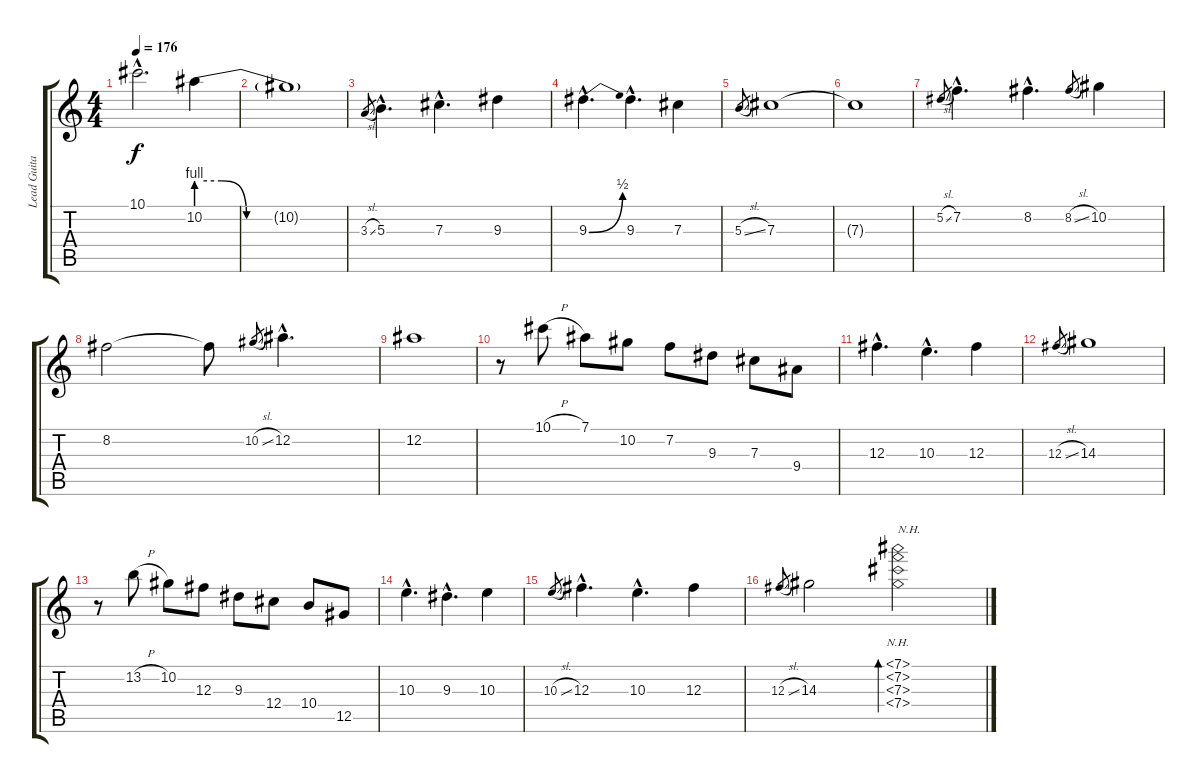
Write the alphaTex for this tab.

\track ("Lead Guitar" "Lead Guita") {instrument acousticguitarsteel}
\staff {score tabs}
\tuning (Eb4 Bb3 Gb3 Db3 Ab2 Eb2) {hide}
\ts (4 4)
\tempo 176
\clef g2
\ks c
10.1{hac}.2{d dy f} 10.2{be (custom 0 4 10 4 20 0 60 0)}.4 |
10.2{t}.1 |
3.3{sl}.8{gr} 5.3{hac}.4{d} 7.3{hac}.4{d} 9.3.4 |
9.3{be (bend 0 0 60 2) hac}.4{d} 9.3{hac}.4{d} 7.3.4 |
5.3{sl}.8{gr} 7.3.1 |
7.3{t}.1 |
5.2{sl}.8{gr} 7.2{hac}.4{d} 8.2{hac}.4{d} 8.2{sl}.8{gr} 10.2.4 |
8.2.2 8.2{t}.8 10.2{sl}.8{gr} 12.2{hac}.4{d} |
12.2.1 |
r.8 10.1{h}.8 7.1.8 10.2.8 7.2.8 9.3.8 7.3.8 9.4.8 |
12.3{hac}.4{d} 10.3{hac}.4{d} 12.3.4 |
12.3{sl}.8{gr} 14.3.1 |
r.8 13.2{h}.8 10.2.8 12.3.8 9.3.8 12.4.8 10.4.8 12.5.8 |
10.3{hac}.4{d} 9.3{hac}.4{d} 10.3.4 |
10.3{sl}.8{gr} 12.3{hac}.4{d} 10.3{hac}.4{d} 12.3.4 |
12.3{sl}.8{gr} 14.3.2 (7.1{nh} 7.2{nh} 7.3{nh} 7.4{nh}).2{bd 240 txt "N.H."}
